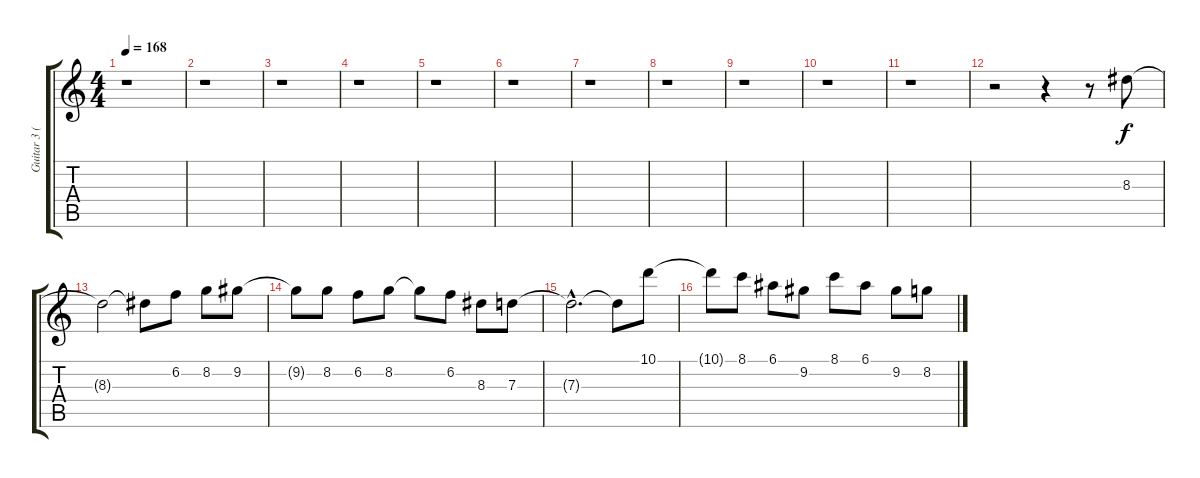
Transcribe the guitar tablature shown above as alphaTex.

\track ("Guitar 3 (Solo Fill)" "Guitar 3 (") {instrument distortionguitar}
\staff {score tabs}
\tuning (E4 B3 G3 D3 A2 E2) {hide}
\ts (4 4)
\tempo 168
\clef g2
\ks c
r.1{dy f} |
r.1 |
r.1 |
r.1 |
r.1 |
r.1 |
r.1 |
r.1 |
r.1 |
r.1 |
r.1 |
r.2 r.4 r.8 8.3.8 |
8.3{t}.2 8.3{t}.8 6.2.8 8.2.8 9.2.8 |
9.2{t}.8 8.2.8 6.2.8 8.2.8 8.2{t}.8 6.2.8 8.3.8 7.3.8 |
7.3{hac t}.2{d} 7.3{t}.8 10.1.8 |
10.1{t}.8 8.1.8 6.1.8 9.2.8 8.1.8 6.1.8 9.2.8 8.2.8
